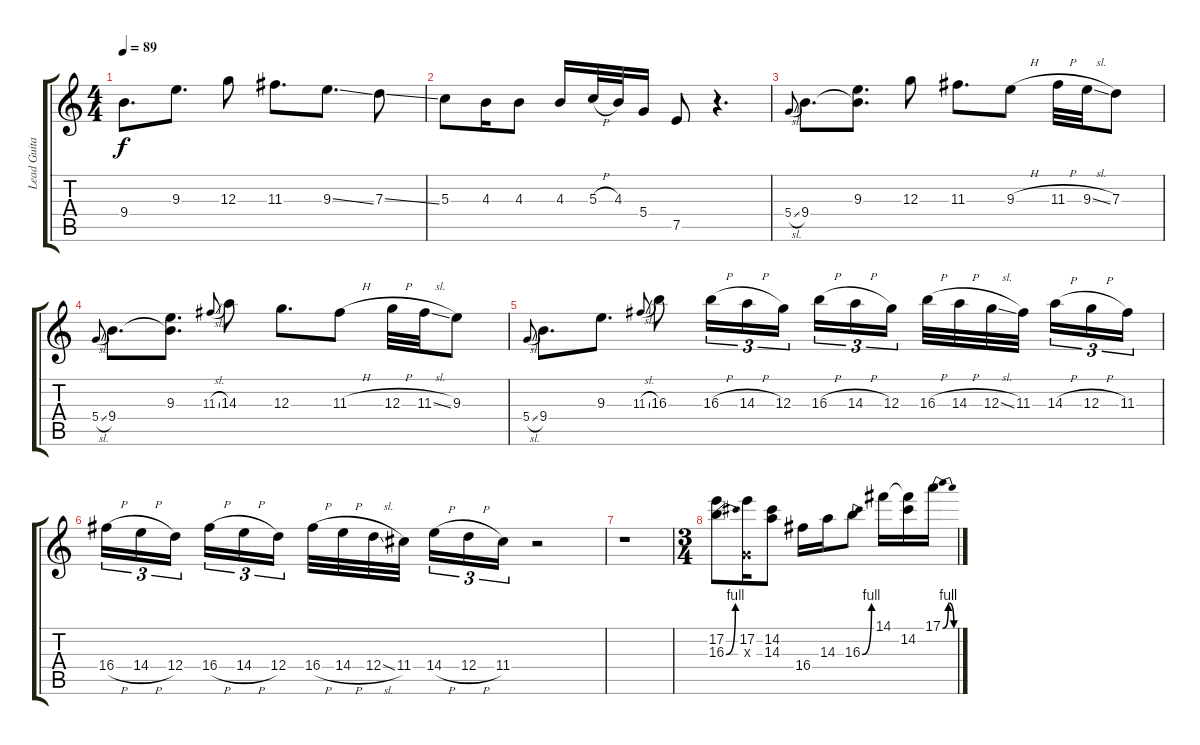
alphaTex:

\track ("Lead Guitar 1 (Distortion)" "Lead Guita") {instrument overdrivenguitar}
\staff {score tabs}
\tuning (E4 B3 G3 D3 A2 E2) {hide}
\ts (4 4)
\tempo 89
\clef g2
\ks c
9.4.8{d dy f} 9.3.8{d} 12.3.8 11.3.8{d} 9.3{ss}.8{d} 7.3{ss}.8 |
5.3.8 4.3.16 4.3.8 4.3.16 5.3{h}.32 4.3.32 5.4.16 7.5.8 r.4{d} |
5.4{sl}.8{gr onbeat} 9.4.8{d} (9.3 9.4{t}).8{d} 12.3.8 11.3.8{d} 9.3{h}.8 11.3{h}.32 9.3{sl}.32 7.3.8 |
5.4{sl}.8{gr onbeat} 9.4.8{d} (9.3 9.4{t}).8{d} 11.3{sl}.8{gr onbeat} 14.3.8 12.3.8{d} 11.3{h}.8 12.3{h}.32 11.3{sl}.32 9.3.8 |
5.4{sl}.8{gr onbeat} 9.4.8{d} 9.3.8{d} 11.3{sl}.8{gr onbeat} 16.3.8 16.3{h}.16{tu (3 2)} 14.3{h}.16{tu (3 2)} 12.3.16{tu (3 2) beam splitsecondary} 16.3{h}.16{tu (3 2)} 14.3{h}.16{tu (3 2)} 12.3.16{tu (3 2)} 16.3{h}.32 14.3{h}.32 12.3{sl}.32 11.3.32{beam splitsecondary} 14.3{h}.16{tu (3 2)} 12.3{h}.16{tu (3 2)} 11.3.16{tu (3 2)} |
16.4{h}.16{tu (3 2)} 14.4{h}.16{tu (3 2)} 12.4.16{tu (3 2) beam splitsecondary} 16.4{h}.16{tu (3 2)} 14.4{h}.16{tu (3 2)} 12.4.16{tu (3 2)} 16.4{h}.32 14.4{h}.32 12.4{sl}.32 11.4.32{beam splitsecondary} 14.4{h}.16{tu (3 2)} 12.4{h}.16{tu (3 2)} 11.4.16{tu (3 2)} r.2 |
r.1 |
\ts (3 4)
(17.2 16.3{be (bend 0 0 60 4)}).8 (17.2 0.3{x}).16 (14.2 14.3).8 16.4.16 14.3.16 16.3{be (bend 0 0 60 4)}.8 14.1.16 (14.1{t} 14.2).16 17.1{be (bendrelease 0 0 15 4 30 4 60 0)}.16
